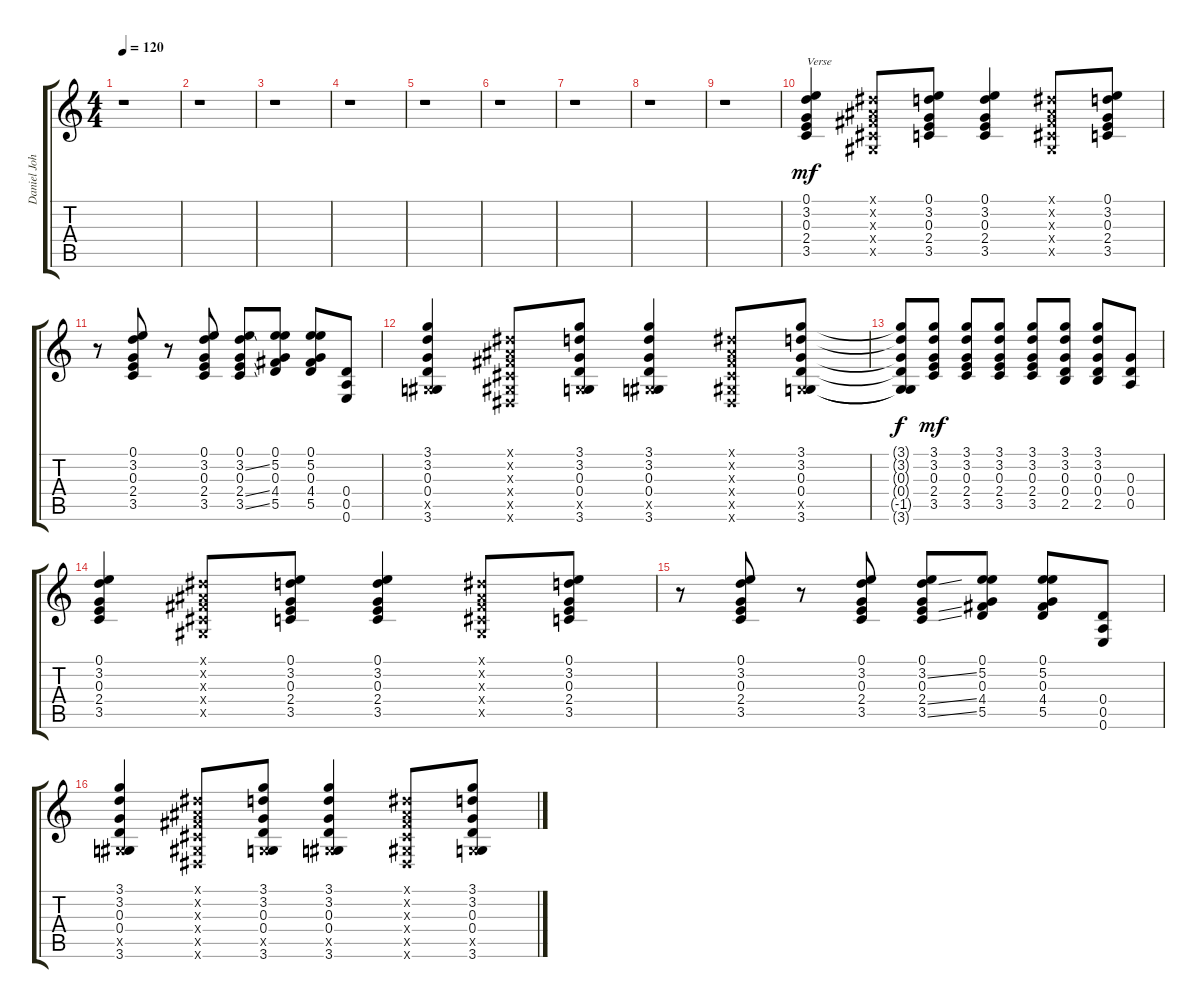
\track ("Daniel Johns (Gtr 3)" "Daniel Joh") {instrument acousticguitarsteel}
\staff {score tabs}
\tuning (E4 B3 G3 D3 A2 E2) {hide}
\ts (4 4)
\tempo 120
\clef g2
\ks c
r.1{dy mf} |
r.1 |
r.1 |
r.1 |
r.1 |
r.1 |
r.1 |
r.1 |
r.1 |
(0.1 3.2 0.3 2.4 3.5).4{txt "Verse"} (-1.1{x} -1.2{x} -1.3{x} -1.4{x} -1.5{x}).8 (0.1 3.2 0.3 2.4 3.5).8 (0.1 3.2 0.3 2.4 3.5).4 (-1.1{x} -1.2{x} -1.3{x} -1.4{x} -1.5{x}).8 (0.1 3.2 0.3 2.4 3.5).8 |
r.8 (0.1 3.2 0.3 2.4 3.5).8 r.8 (0.1 3.2 0.3 2.4 3.5).8 (0.1 3.2{ss} 0.3 2.4{ss} 3.5{ss}).8 (0.1 5.2 0.3 4.4 5.5).8 (0.1 5.2 0.3 4.4 5.5).8 (0.4 0.5 0.6).8 |
(3.1 3.2 0.3 0.4 -1.5{x} 3.6).4 (-1.1{x} -1.2{x} -1.3{x} -1.4{x} -1.5{x} -1.6{x}).8 (3.1 3.2 0.3 0.4 -1.5{x} 3.6).8 (3.1 3.2 0.3 0.4 -1.5{x} 3.6).4 (-1.1{x} -1.2{x} -1.3{x} -1.4{x} -1.5{x} -1.6{x}).8 (3.1 3.2 0.3 0.4 -1.5{x} 3.6).8 |
(3.1{t} 3.2{t} 0.3{t} 0.4{t} -1.5{t} 3.6{t}).8{dy f} (3.1 3.2 0.3 2.4 3.5).8{dy mf} (3.1 3.2 0.3 2.4 3.5).8 (3.1 3.2 0.3 2.4 3.5).8 (3.1 3.2 0.3 2.4 3.5).8 (3.1 3.2 0.3 0.4 2.5).8 (3.1 3.2 0.3 0.4 2.5).8 (0.3 0.4 0.5).8 |
(0.1 3.2 0.3 2.4 3.5).4 (-1.1{x} -1.2{x} -1.3{x} -1.4{x} -1.5{x}).8 (0.1 3.2 0.3 2.4 3.5).8 (0.1 3.2 0.3 2.4 3.5).4 (-1.1{x} -1.2{x} -1.3{x} -1.4{x} -1.5{x}).8 (0.1 3.2 0.3 2.4 3.5).8 |
r.8 (0.1 3.2 0.3 2.4 3.5).8 r.8 (0.1 3.2 0.3 2.4 3.5).8 (0.1 3.2{ss} 0.3 2.4{ss} 3.5{ss}).8 (0.1 5.2 0.3 4.4 5.5).8 (0.1 5.2 0.3 4.4 5.5).8 (0.4 0.5 0.6).8 |
(3.1 3.2 0.3 0.4 -1.5{x} 3.6).4 (-1.1{x} -1.2{x} -1.3{x} -1.4{x} -1.5{x} -1.6{x}).8 (3.1 3.2 0.3 0.4 -1.5{x} 3.6).8 (3.1 3.2 0.3 0.4 -1.5{x} 3.6).4 (-1.1{x} -1.2{x} -1.3{x} -1.4{x} -1.5{x} -1.6{x}).8 (3.1 3.2 0.3 0.4 -1.5{x} 3.6).8
